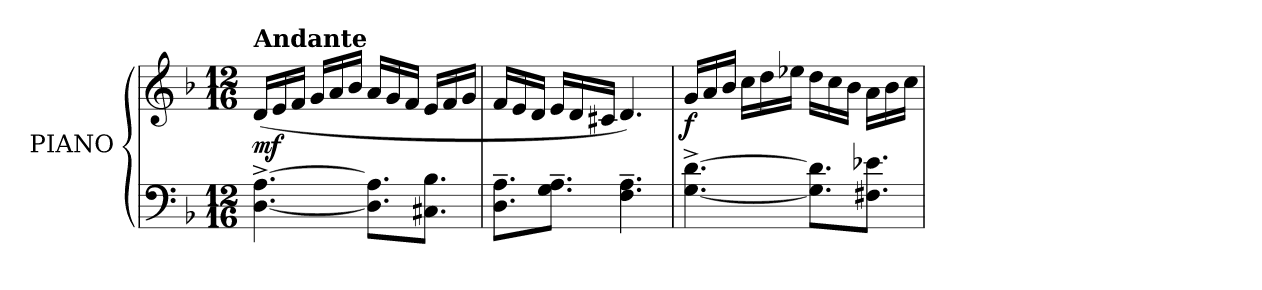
**kern	**kern	**dynam
*part1	*part1	*part1
*staff2	*staff1	*staff1/2
*I"PIANO	*	*
*I'Pno.	*	*
!!LO:LB:g=z
*clefF4	*clefG2	*
*k[b-]	*k[b-]	*
*M12/16	*M12/16	*
=1	=1	=1
!	!LO:TX:a:B:t=Andante	!
!	!	!LO:DY:b
[4.D\^ [4.A\^	(<16d/LL	mf
.	16e/	.
.	16f/JJ	.
.	16g/LL	.
.	16a/	.
.	16b-/JJ	.
8.D\] 8.A\]L	16a/LL	.
.	16g/	.
.	16f/JJ	.
8.C#X\ 8.B-\J	16e/LL	.
.	16f/	.
.	16g/JJ	.
=2	=2	=2
8.D\~ 8.A\~L	16f/LL	.
.	16e/	.
.	16d/JJ	.
8.G\~ 8.A\~J	16e/LL	.
.	16d/	.
.	16c#X/JJ	.
4.F\~ 4.A\~	4.d/)	.
=3	=3	=3
!	!	!LO:DY:b
[4.G\^ [4.d\^	16g/LL	f
.	16a/	.
.	16b-/JJ	.
.	16cc\LL	.
.	16dd\	.
.	16ee-X\JJ	.
8.G\] 8.d\]L	16dd\LL	.
.	16cc\	.
.	16b-\JJ	.
8.F#X\ 8.e-X\J	16a\LL	.
.	16b-\	.
.	16cc\JJ	.
=	=	=
*-	*-	*-
